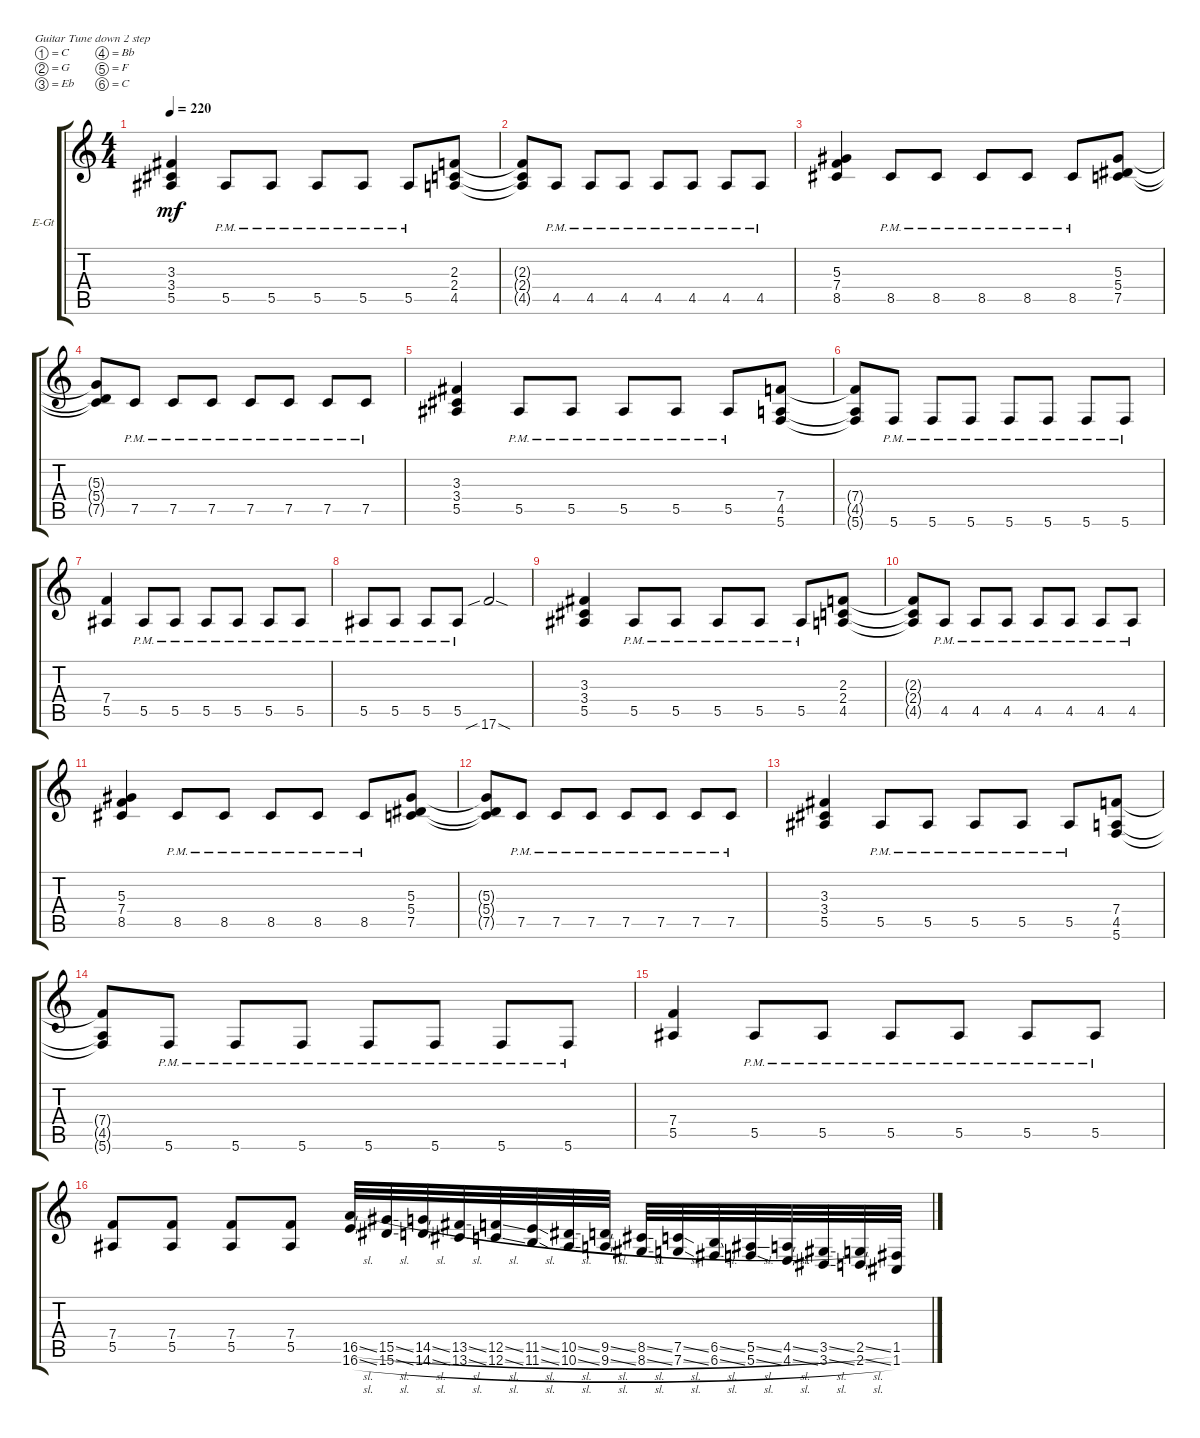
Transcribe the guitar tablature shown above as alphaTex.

\defaultSystemsLayout 4
\bracketExtendMode groupsimilarinstruments
\firstSystemTrackNameOrientation horizontal
\otherSystemsTrackNameOrientation horizontal
\track ("Electric Guitar1" "E-Gt") {instrument distortionguitar}
\staff {score tabs}
\tuning (C4 G3 Eb3 Bb2 F2 C2)
\ts (4 4)
\tempo 220
\clef g2
\ks c
(5.5 3.4 3.3).4{dy mf} 5.5{pm}.8 5.5{pm}.8 5.5{pm}.8 5.5{pm}.8 5.5{pm}.8 (4.5 2.4 2.3).8 |
(4.5{t} 2.4{t} 2.3{t}).8 4.5{pm}.8 4.5{pm}.8 4.5{pm}.8 4.5{pm}.8 4.5{pm}.8 4.5{pm}.8 4.5{pm}.8 |
(8.5 7.4 5.3).4 8.5{pm}.8 8.5{pm}.8 8.5{pm}.8 8.5{pm}.8 8.5{pm}.8 (7.5 5.4 5.3).8 |
(7.5{t} 5.4{t} 5.3{t}).8 7.5{pm}.8 7.5{pm}.8 7.5{pm}.8 7.5{pm}.8 7.5{pm}.8 7.5{pm}.8 7.5{pm}.8 |
(5.5 3.4 3.3).4 5.5{pm}.8 5.5{pm}.8 5.5{pm}.8 5.5{pm}.8 5.5{pm}.8 (5.6 4.5 7.4).8 |
(5.6{t} 4.5{t} 7.4{t}).8 5.6{pm}.8 5.6{pm}.8 5.6{pm}.8 5.6{pm}.8 5.6{pm}.8 5.6{pm}.8 5.6{pm}.8 |
(5.5 7.4).4 5.5{pm}.8 5.5{pm}.8 5.5{pm}.8 5.5{pm}.8 5.5{pm}.8 5.5{pm}.8 |
5.5{pm}.8 5.5{pm}.8 5.5{pm}.8 5.5{pm}.8 17.6{sib sod}.2 |
(5.5 3.4 3.3).4 5.5{pm}.8 5.5{pm}.8 5.5{pm}.8 5.5{pm}.8 5.5{pm}.8 (4.5 2.4 2.3).8 |
(4.5{t} 2.4{t} 2.3{t}).8 4.5{pm}.8 4.5{pm}.8 4.5{pm}.8 4.5{pm}.8 4.5{pm}.8 4.5{pm}.8 4.5{pm}.8 |
(8.5 7.4 5.3).4 8.5{pm}.8 8.5{pm}.8 8.5{pm}.8 8.5{pm}.8 8.5{pm}.8 (7.5 5.4 5.3).8 |
(7.5{t} 5.4{t} 5.3{t}).8 7.5{pm}.8 7.5{pm}.8 7.5{pm}.8 7.5{pm}.8 7.5{pm}.8 7.5{pm}.8 7.5{pm}.8 |
(5.5 3.4 3.3).4 5.5{pm}.8 5.5{pm}.8 5.5{pm}.8 5.5{pm}.8 5.5{pm}.8 (5.6 4.5 7.4).8 |
(5.6{t} 4.5{t} 7.4{t}).8 5.6{pm}.8 5.6{pm}.8 5.6{pm}.8 5.6{pm}.8 5.6{pm}.8 5.6{pm}.8 5.6{pm}.8 |
(5.5 7.4).4 5.5{pm}.8 5.5{pm}.8 5.5{pm}.8 5.5{pm}.8 5.5{pm}.8 5.5{pm}.8 |
(5.5 7.4).8 (5.5 7.4).8 (5.5 7.4).8 (5.5 7.4).8 (16.6{sl} 16.5{sl}).32 (15.6{sl} 15.5{sl}).32 (14.6{sl} 14.5{sl}).32 (13.6{sl} 13.5{sl}).32 (12.6{sl} 12.5{sl}).32 (11.6{sl} 11.5{sl}).32 (10.6{sl} 10.5{sl}).32 (9.6{sl} 9.5{sl}).32 (8.6{sl} 8.5{sl}).32 (7.6{sl} 7.5{sl}).32 (6.6{sl} 6.5{sl}).32 (5.6{sl} 5.5{sl}).32 (4.6{sl} 4.5{sl}).32 (3.6{sl} 3.5{sl}).32 (2.6{sl} 2.5{sl}).32 (1.6 1.5).32
